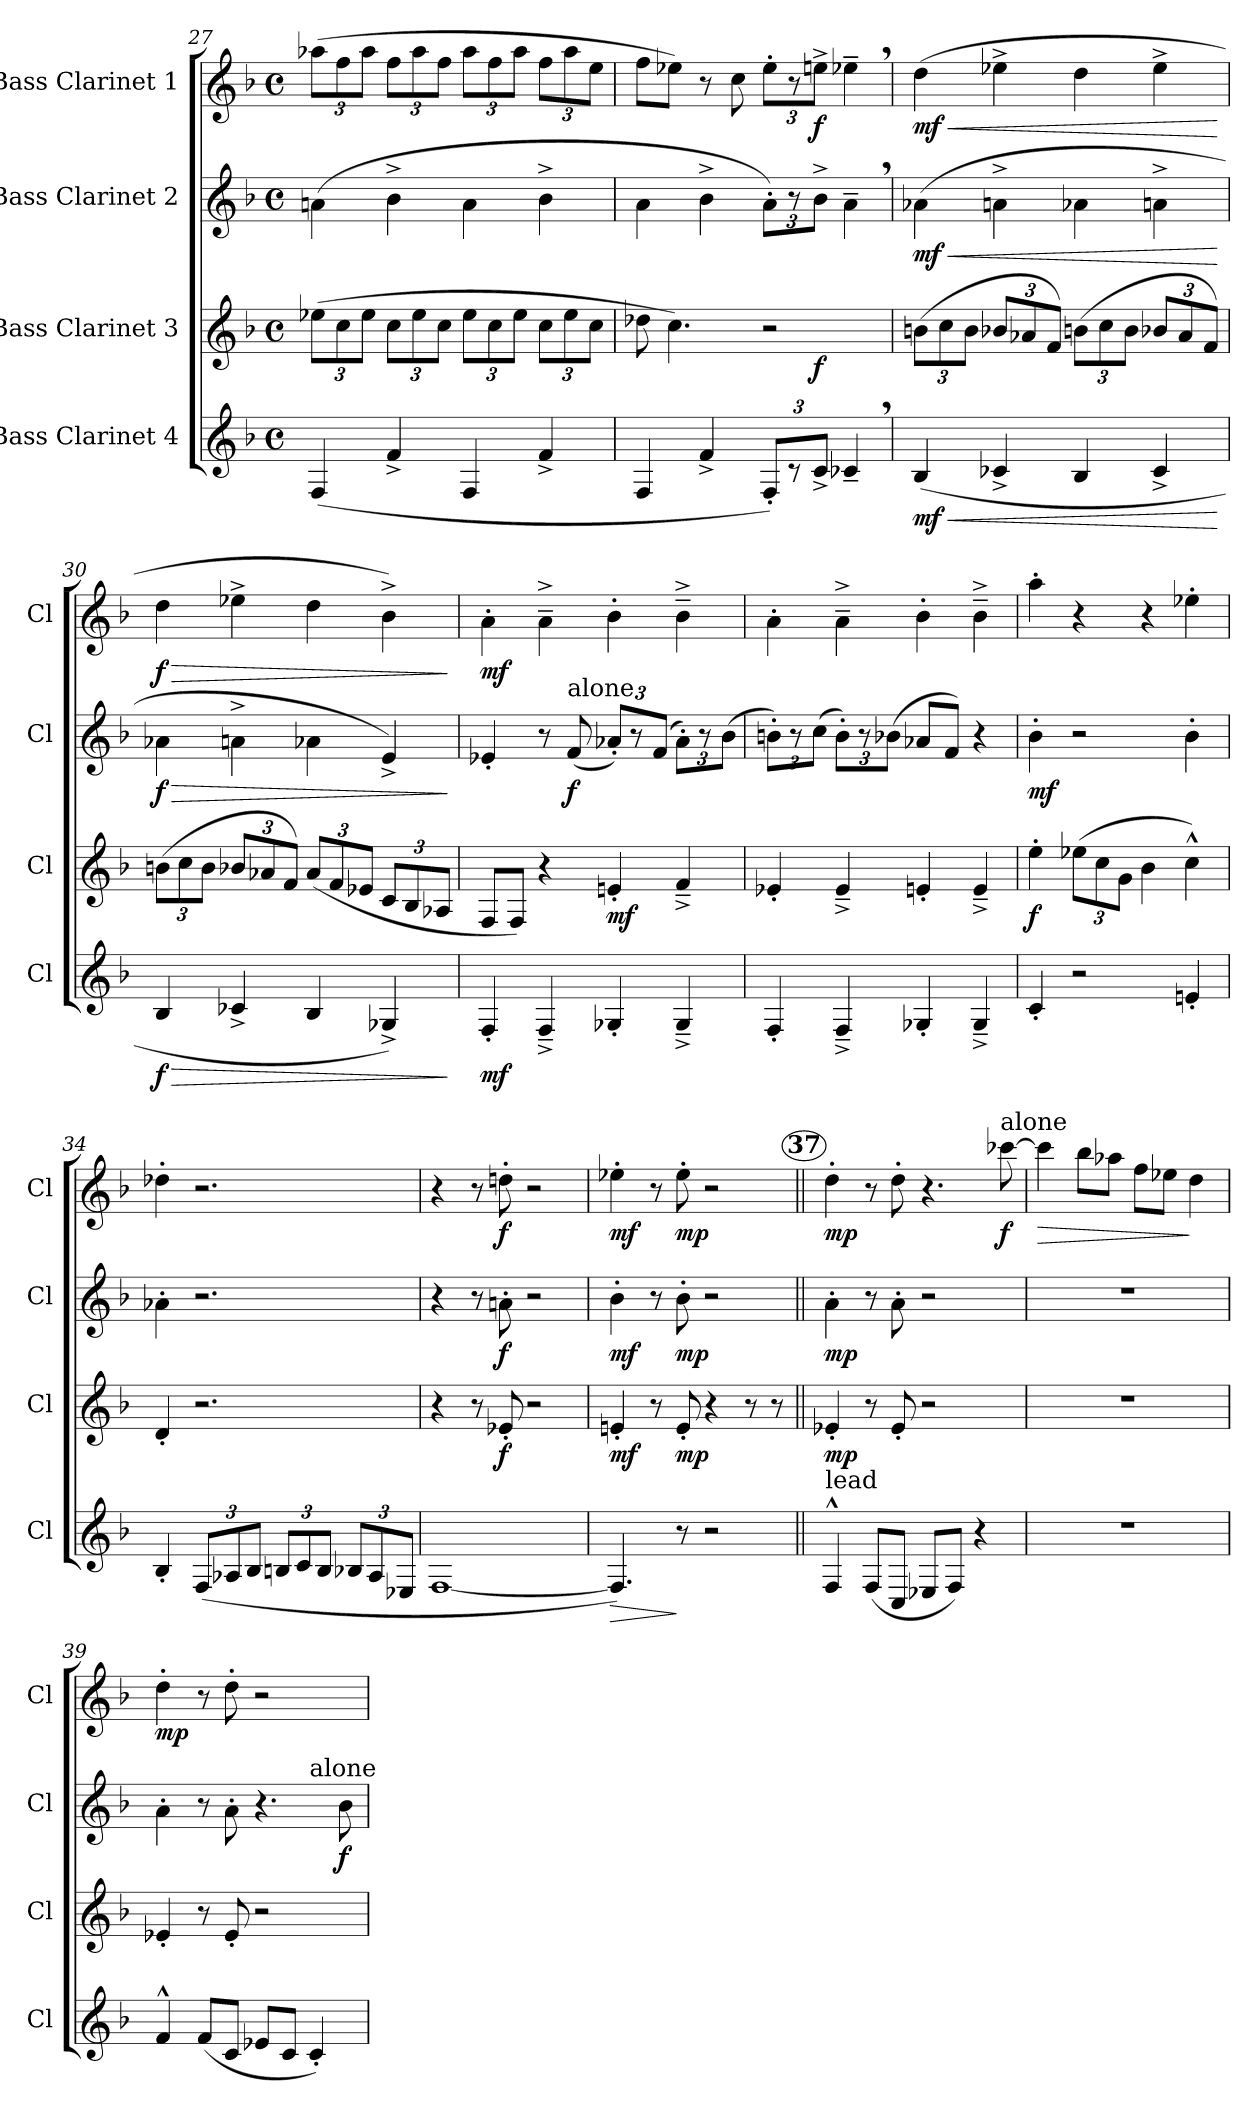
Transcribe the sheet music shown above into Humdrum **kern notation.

**kern	**dynam	**kern	**dynam	**kern	**dynam	**kern	**dynam
*part4	*part4	*part3	*part3	*part2	*part2	*part1	*part1
*staff4	*staff4	*staff3	*staff3	*staff2	*staff2	*staff1	*staff1
*I"Bass Clarinet 4	*	*I"Bass Clarinet 3	*	*I"Bass Clarinet 2	*	*I"Bass Clarinet 1	*
*I'Cl	*	*I'Cl	*	*I'Cl	*	*I'Cl	*
*clefG2	*	*clefG2	*	*clefG2	*	*clefG2	*
*ITrd8c14	*	*ITrd8c14	*	*ITrd8c14	*	*ITrd8c14	*
*k[b-]	*	*k[b-]	*	*k[b-]	*	*k[b-]	*
*F:	*	*F:	*	*F:	*	*F:	*
*M4/4	*	*M4/4	*	*M4/4	*	*M4/4	*
*met(c)	*	*met(c)	*	*met(c)	*	*met(c)	*
=27	=27	=27	=27	=27	=27	=27	=27
(4FF/	.	(>12e-X\L	.	(>4An\	.	(>12a-X\L	.
.	.	12c\	.	.	.	12f\	.
.	.	12e-\J	.	.	.	12a-\J	.
4F^</	.	12c\L	.	4B-^>\	.	12f\L	.
.	.	12e-\	.	.	.	12a-\	.
.	.	12c\J	.	.	.	12f\J	.
4FF/	.	12e-\L	.	4A\	.	12a-\L	.
.	.	12c\	.	.	.	12f\	.
.	.	12e-\J	.	.	.	12a-\J	.
4F^</	.	12c\L	.	4B-^>\	.	12f\L	.
.	.	12e-\	.	.	.	12a-\	.
.	.	12c\J	.	.	.	12e\J	.
=28	=28	=28	=28	=28	=28	=28	=28
*	*	*^	*	*	*	*	*
4FF/	.	8d-X\	3%2ryy	.	4A\	.	8f\L	.
.	.	4.c\)	.	.	.	.	8e-X\J)	.
4F^</	.	.	.	.	4B-^>\	.	8r	.
.	.	.	.	.	.	.	8c\	.
12FF'</L)	.	2r	.	.	12A'>\L)	.	12e-'>\L	.
12r	.	.	.	.	12r	.	12r	.
!	!	!	!	!LO:DY:b	!	!	!	!LO:DY:b
12C^</J	.	.	3ryy	f	12B-^>\J	.	12en^>\J	f
4C-X~<,>/	.	.	.	.	4A~>,>\	.	4e-X~>,>\	.
=29	=29	=29	=29	=29	=29	=29	=29	=29
!	!LO:HP:b	!	!	!	!	!LO:HP:b	!	!LO:HP:b
!	!LO:DY:n=1:b	!	!	!	!	!LO:DY:n=1:b	!	!LO:DY:n=1:b
*	*	*v	*v	*	*	*	*	*
(4BB-/	< mf	(>12Bn\L	.	(>4A-X\	< mf	(>4d\	< mf
.	.	12c\	.	.	.	.	.
.	.	12B\J	.	.	.	.	.
4C-X^</	.	12B-X/L	.	4An^>\	.	4e-X^>\	.
.	.	12A-X/	.	.	.	.	.
.	.	12F/J)	.	.	.	.	.
4BB-/	.	(>12Bn\L	.	4A-X\	.	4d\	.
.	.	12c\	.	.	.	.	.
.	.	12B\J	.	.	.	.	.
4C-^</	.	12B-X/L	.	4An^>\	.	4e-^>\	.
.	.	12A-/	.	.	.	.	.
.	.	12F/J)	.	.	.	.	.
.	[	.	.	.	[	.	[
=30	=30	=30	=30	=30	=30	=30	=30
!	!LO:HP:b	!	!	!	!LO:HP:b	!	!LO:HP:b
!	!LO:DY:n=1:b	!	!	!	!LO:DY:n=1:b	!	!LO:DY:n=1:b
4BB-/	> f	(>12Bn\L	.	4A-X\	> f	4d\	> f
.	.	12c\	.	.	.	.	.
.	.	12B\J	.	.	.	.	.
4C-X^</	.	12B-X/L	.	4An^>\	.	4e-X^>\	.
.	.	12A-X/	.	.	.	.	.
.	.	12F/J)	.	.	.	.	.
4BB-/	.	(<12A-/L	.	4A-X\	.	4d\	.
.	.	12F/	.	.	.	.	.
.	.	12E-X/J	.	.	.	.	.
4GG-X^</)	.	12C/L	.	4E^</)	.	4B-^>\)	.
.	.	12BB-/	.	.	.	.	.
.	.	12AA-X/J	.	.	.	.	.
.	]	.	.	.	]	.	]
!!LO:LB:g=z
=31	=31	=31	=31	=31	=31	=31	=31
!	!LO:DY:b	!	!	!	!	!	!LO:DY:b
4FF'</	mf	8FF/L	.	4E-X'</	.	4A'>\	mf
.	.	8FF/J)	.	.	.	.	.
4FF^<~</	.	4r	.	8r	.	4A^>~>\	.
!	!	!	!	!LO:TX:a:t=alone	!	!	!
!	!	!	!	!	!LO:DY:b	!	!
.	.	.	.	(<8F/	f	.	.
!	!	!	!LO:DY:b	!	!	!	!
4GG-X'</	.	4En'</	mf	12A-X'</L)	.	4B-'>\	.
.	.	.	.	12r	.	.	.
.	.	.	.	(12F/J	.	.	.
4GG-^<~</	.	4F^<~</	.	12A-'>\L)	.	4B-^>~>\	.
.	.	.	.	12r	.	.	.
.	.	.	.	(>12B-\J	.	.	.
=32	=32	=32	=32	=32	=32	=32	=32
4FF'</	.	4E-X'</	.	12Bn'>\L)	.	4A'>\	.
.	.	.	.	12r	.	.	.
.	.	.	.	(>12c\J	.	.	.
4FF^<~</	.	4E-^<~</	.	12B'>\L)	.	4A^>~>\	.
.	.	.	.	12r	.	.	.
.	.	.	.	(>12B-X\J	.	.	.
4GG-X'</	.	4En'</	.	8A-X/L	.	4B-'>\	.
.	.	.	.	8F/J)	.	.	.
4GG-^<~</	.	4E^<~</	.	4r	.	4B-^>~>\	.
=33	=33	=33	=33	=33	=33	=33	=33
!	!	!	!LO:DY:b	!	!LO:DY:b	!	!
4C'</	.	4e'>\	f	4B-'>\	mf	4a'><\	.
2r	.	(>12e-X\L	.	2r	.	4r	.
.	.	12c\	.	.	.	.	.
.	.	12G\J	.	.	.	.	.
.	.	4B-\	.	.	.	4r	.
4En'</	.	4c^^>\)	.	4B-'>\	.	4e-X'>\	.
=34	=34	=34	=34	=34	=34	=34	=34
4BB-'</	.	4D'</	.	4A-X'>\	.	4d-X'>\	.
(<12FF/L	.	2.r	.	2.r	.	2.r	.
12AA-X/	.	.	.	.	.	.	.
12BB-/J	.	.	.	.	.	.	.
12BBn/L	.	.	.	.	.	.	.
12C/	.	.	.	.	.	.	.
12BB/J	.	.	.	.	.	.	.
12BB-X/L	.	.	.	.	.	.	.
12AA-/	.	.	.	.	.	.	.
12EE-X/J	.	.	.	.	.	.	.
=35	=35	=35	=35	=35	=35	=35	=35
[1FF	.	4r	.	4r	.	4r	.
.	.	8r	.	8r	.	8r	.
!	!	!	!LO:DY:b	!	!LO:DY:b	!	!LO:DY:b
.	.	8E-X'</	f	8An'>\	f	8dn'>\	f
.	.	2r	.	2r	.	2r	.
=36	=36	=36	=36	=36	=36	=36	=36
!	!LO:HP:b	!	!LO:DY:b	!	!LO:DY:b	!	!LO:DY:b
4.FF/])	>	4En'</	mf	4B-'>\	mf	4e-X'>\	mf
.	.	8r	.	8r	.	8r	.
!	!	!	!LO:DY:b	!	!LO:DY:b	!	!LO:DY:b
8r	]	8E'</	mp	8B-'>\	mp	8e-'>\	mp
2r	.	4r	.	2r	.	2r	.
.	.	8r	.	.	.	.	.
.	.	8r	.	.	.	.	.
!!LO:PB:g=z
!!LO:REH:place=s1:a:B:enc=circle:fs=10.5:t=37
=37||	=37||	=37||	=37||	=37||	=37||	=37||	=37||
!LO:TX:a:t=lead	!	!	!	!	!	!	!
!	!	!	!LO:DY:b	!	!LO:DY:b	!	!LO:DY:b
4FF^^>/	.	4E-X'</	mp	4A'>\	mp	4d'>\	mp
(<8FF/L	.	8r	.	8r	.	8r	.
8CC/J	.	8E-'</	.	8A'>\	.	8d'>\	.
8EE-X/L	.	2r	.	2r	.	4.r	.
8FF/J)	.	.	.	.	.	.	.
4r	.	.	.	.	.	.	.
!	!	!	!	!	!	!LO:TX:a:t=alone	!
!	!	!	!	!	!	!	!LO:DY:b
.	.	.	.	.	.	[8cc-X\	f
=38	=38	=38	=38	=38	=38	=38	=38
!	!	!	!	!	!	!	!LO:HP:b
1r	.	1r	.	1r	.	4cc-\]	>
.	.	.	.	.	.	8b-\L	.
.	.	.	.	.	.	8a-X\J	.
.	.	.	.	.	.	8f\L	.
.	.	.	.	.	.	8e-X\J	.
.	.	.	.	.	.	4d\	]
=39	=39	=39	=39	=39	=39	=39	=39
!	!	!	!	!	!	!	!LO:DY:b
*	*	*	*	*^	*	*	*
4F^^>/	.	4E-X'</	.	4A'>\	2.ryy	.	4d'>\	mp
(<8F/L	.	8r	.	8r	.	.	8r	.
8C/J	.	8E-'</	.	8A'>\	.	.	8d'>\	.
8E-X/L	.	2r	.	4.r	.	.	2r	.
8C/J	.	.	.	.	.	.	.	.
!	!	!	!	!	!LO:TX:a:t=alone	!	!	!
4C'</)	.	.	.	.	4ryy	.	.	.
!	!	!	!	!	!	!LO:DY:b	!	!
.	.	.	.	8B-\	.	f	.	.
*	*	*	*	*v	*v	*	*	*
=	=	=	=	=	=	=	=
*-	*-	*-	*-	*-	*-	*-	*-
